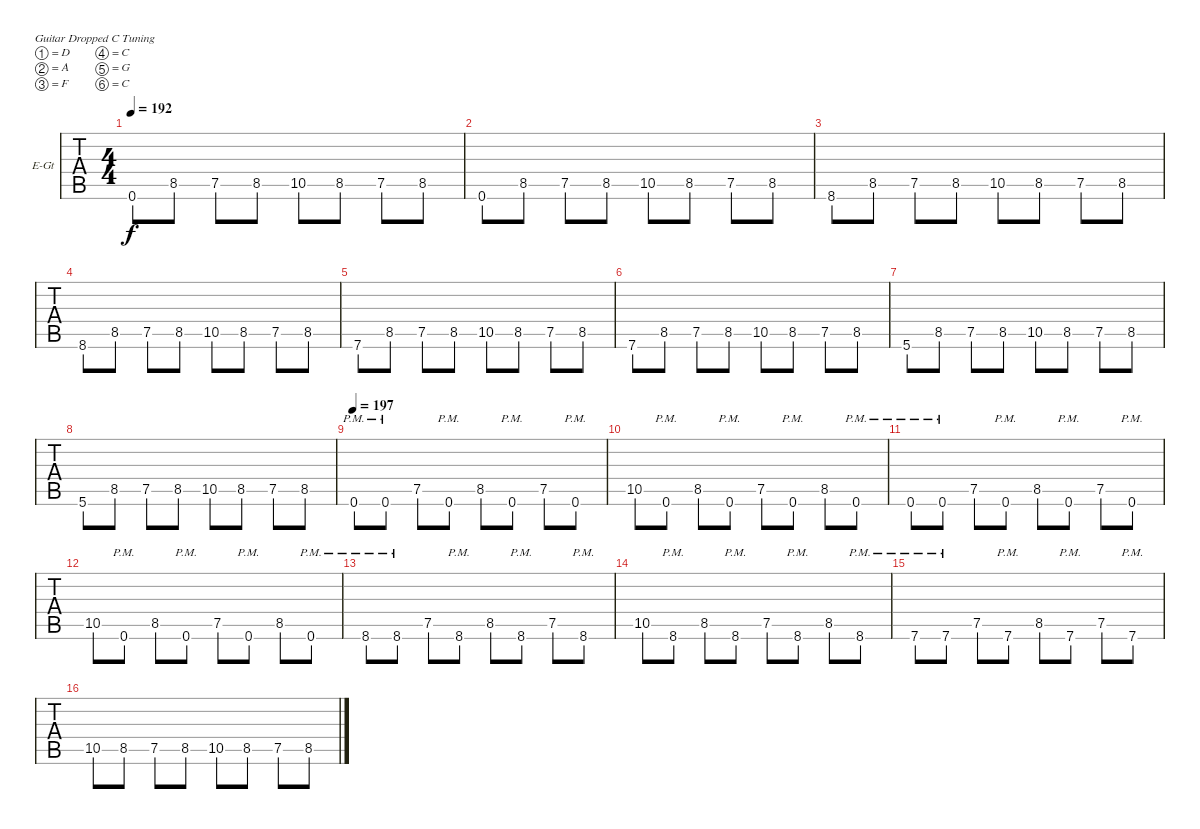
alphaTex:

\bracketExtendMode groupsimilarinstruments
\firstSystemTrackNameOrientation horizontal
\otherSystemsTrackNameOrientation horizontal
\track ("Track 1" "E-Gt") {instrument distortionguitar}
\staff {tabs}
\tuning (D4 A3 F3 C3 G2 C2)
\ts (4 4)
\tempo 192
\clef g2
\ks c
0.6.8{dy f} 8.5.8 7.5.8 8.5.8 10.5.8 8.5.8 7.5.8 8.5.8 |
0.6.8 8.5.8 7.5.8 8.5.8 10.5.8 8.5.8 7.5.8 8.5.8 |
8.6.8 8.5.8 7.5.8 8.5.8 10.5.8 8.5.8 7.5.8 8.5.8 |
8.6.8 8.5.8 7.5.8 8.5.8 10.5.8 8.5.8 7.5.8 8.5.8 |
7.6.8 8.5.8 7.5.8 8.5.8 10.5.8 8.5.8 7.5.8 8.5.8 |
7.6.8 8.5.8 7.5.8 8.5.8 10.5.8 8.5.8 7.5.8 8.5.8 |
5.6.8 8.5.8 7.5.8 8.5.8 10.5.8 8.5.8 7.5.8 8.5.8 |
5.6.8 8.5.8 7.5.8 8.5.8 10.5.8 8.5.8 7.5.8 8.5.8 |
\tempo 197
0.6{pm}.8 0.6{pm}.8 7.5.8 0.6{pm}.8 8.5.8 0.6{pm}.8 7.5.8 0.6{pm}.8 |
10.5.8 0.6{pm}.8 8.5.8 0.6{pm}.8 7.5.8 0.6{pm}.8 8.5.8 0.6{pm}.8 |
0.6{pm}.8 0.6{pm}.8 7.5.8 0.6{pm}.8 8.5.8 0.6{pm}.8 7.5.8 0.6{pm}.8 |
10.5.8 0.6{pm}.8 8.5.8 0.6{pm}.8 7.5.8 0.6{pm}.8 8.5.8 0.6{pm}.8 |
8.6{pm}.8 8.6{pm}.8 7.5.8 8.6{pm}.8 8.5.8 8.6{pm}.8 7.5.8 8.6{pm}.8 |
10.5.8 8.6{pm}.8 8.5.8 8.6{pm}.8 7.5.8 8.6{pm}.8 8.5.8 8.6{pm}.8 |
7.6{pm}.8 7.6{pm}.8 7.5.8 7.6{pm}.8 8.5.8 7.6{pm}.8 7.5.8 7.6{pm}.8 |
10.5.8 8.5.8 7.5.8 8.5.8 10.5.8 8.5.8 7.5.8 8.5.8
